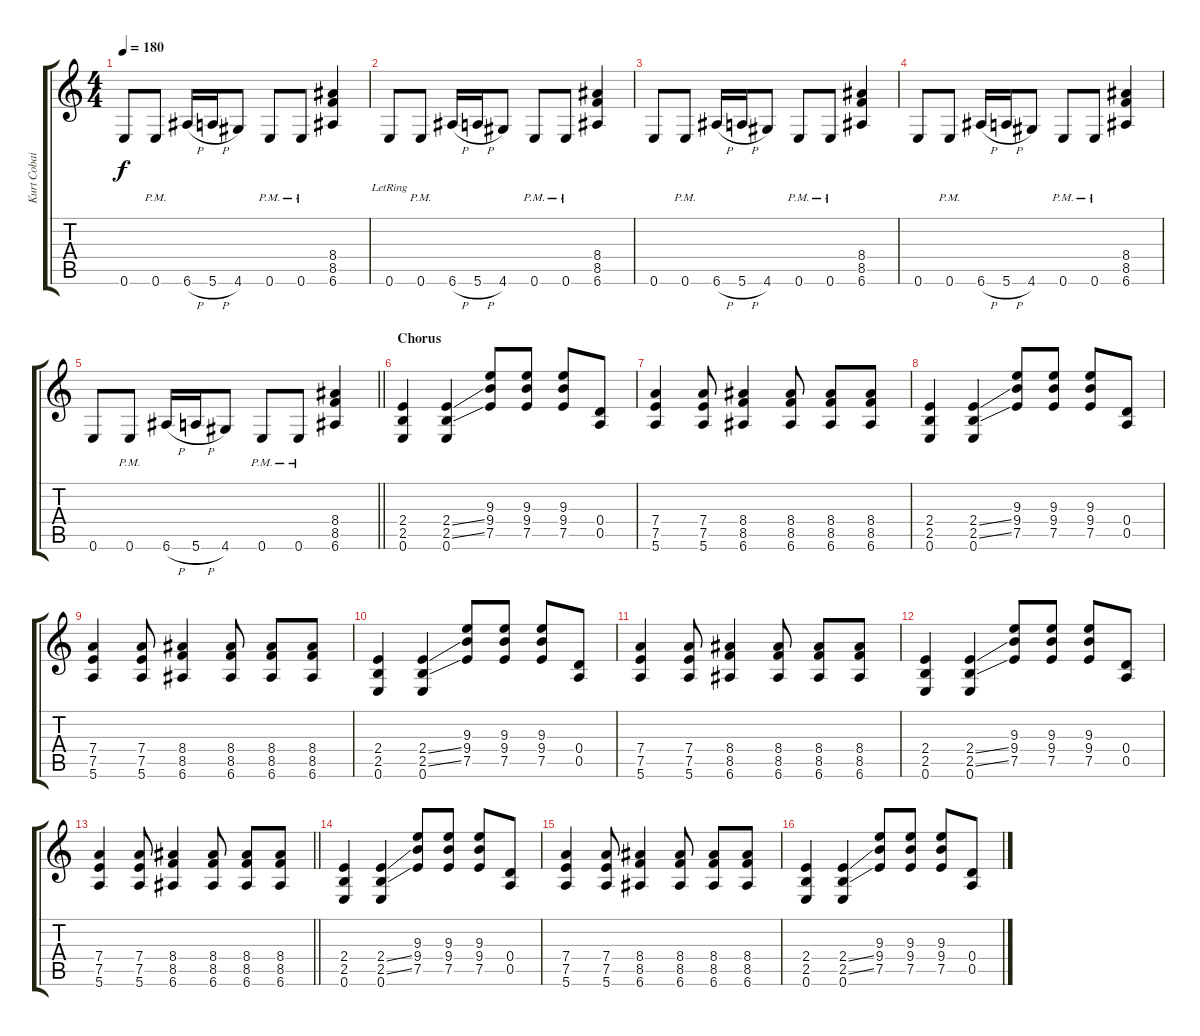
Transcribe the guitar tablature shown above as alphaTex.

\track ("Kurt Cobain" "Kurt Cobai") {instrument overdrivenguitar}
\staff {score tabs}
\tuning (E4 B3 G3 D3 A2 E2) {hide}
\ts (4 4)
\tempo 180
\clef g2
\ks c
0.6.8{dy f} 0.6{pm}.8 6.6{h}.16 5.6{h}.16 4.6.8 0.6{pm}.8 0.6{pm}.8 (8.4 8.5 6.6).4 |
0.6{lr}.8 0.6{pm}.8 6.6{h}.16 5.6{h}.16 4.6.8 0.6{pm}.8 0.6{pm}.8 (8.4 8.5 6.6).4 |
0.6.8 0.6{pm}.8 6.6{h}.16 5.6{h}.16 4.6.8 0.6{pm}.8 0.6{pm}.8 (8.4 8.5 6.6).4 |
0.6.8 0.6{pm}.8 6.6{h}.16 5.6{h}.16 4.6.8 0.6{pm}.8 0.6{pm}.8 (8.4 8.5 6.6).4 |
\barLineRight lightlight
0.6.8 0.6{pm}.8 6.6{h}.16 5.6{h}.16 4.6.8 0.6{pm}.8 0.6{pm}.8 (8.4 8.5 6.6).4 |
\section ("" "Chorus")
(2.4 2.5 0.6).4 (2.4{ss} 2.5{ss} 0.6).4 (9.3 9.4 7.5).8 (9.3 9.4 7.5).8 (9.3 9.4 7.5).8 (0.4 0.5).8 |
(7.4 7.5 5.6).4 (7.4 7.5 5.6).8 (8.4 8.5 6.6).4 (8.4 8.5 6.6).8 (8.4 8.5 6.6).8 (8.4 8.5 6.6).8 |
(2.4 2.5 0.6).4 (2.4{ss} 2.5{ss} 0.6).4 (9.3 9.4 7.5).8 (9.3 9.4 7.5).8 (9.3 9.4 7.5).8 (0.4 0.5).8 |
(7.4 7.5 5.6).4 (7.4 7.5 5.6).8 (8.4 8.5 6.6).4 (8.4 8.5 6.6).8 (8.4 8.5 6.6).8 (8.4 8.5 6.6).8 |
(2.4 2.5 0.6).4 (2.4{ss} 2.5{ss} 0.6).4 (9.3 9.4 7.5).8 (9.3 9.4 7.5).8 (9.3 9.4 7.5).8 (0.4 0.5).8 |
(7.4 7.5 5.6).4 (7.4 7.5 5.6).8 (8.4 8.5 6.6).4 (8.4 8.5 6.6).8 (8.4 8.5 6.6).8 (8.4 8.5 6.6).8 |
(2.4 2.5 0.6).4 (2.4{ss} 2.5{ss} 0.6).4 (9.3 9.4 7.5).8 (9.3 9.4 7.5).8 (9.3 9.4 7.5).8 (0.4 0.5).8 |
\barLineRight lightlight
(7.4 7.5 5.6).4 (7.4 7.5 5.6).8 (8.4 8.5 6.6).4 (8.4 8.5 6.6).8 (8.4 8.5 6.6).8 (8.4 8.5 6.6).8 |
(2.4 2.5 0.6).4 (2.4{ss} 2.5{ss} 0.6).4 (9.3 9.4 7.5).8 (9.3 9.4 7.5).8 (9.3 9.4 7.5).8 (0.4 0.5).8 |
(7.4 7.5 5.6).4 (7.4 7.5 5.6).8 (8.4 8.5 6.6).4 (8.4 8.5 6.6).8 (8.4 8.5 6.6).8 (8.4 8.5 6.6).8 |
(2.4 2.5 0.6).4 (2.4{ss} 2.5{ss} 0.6).4 (9.3 9.4 7.5).8 (9.3 9.4 7.5).8 (9.3 9.4 7.5).8 (0.4 0.5).8
